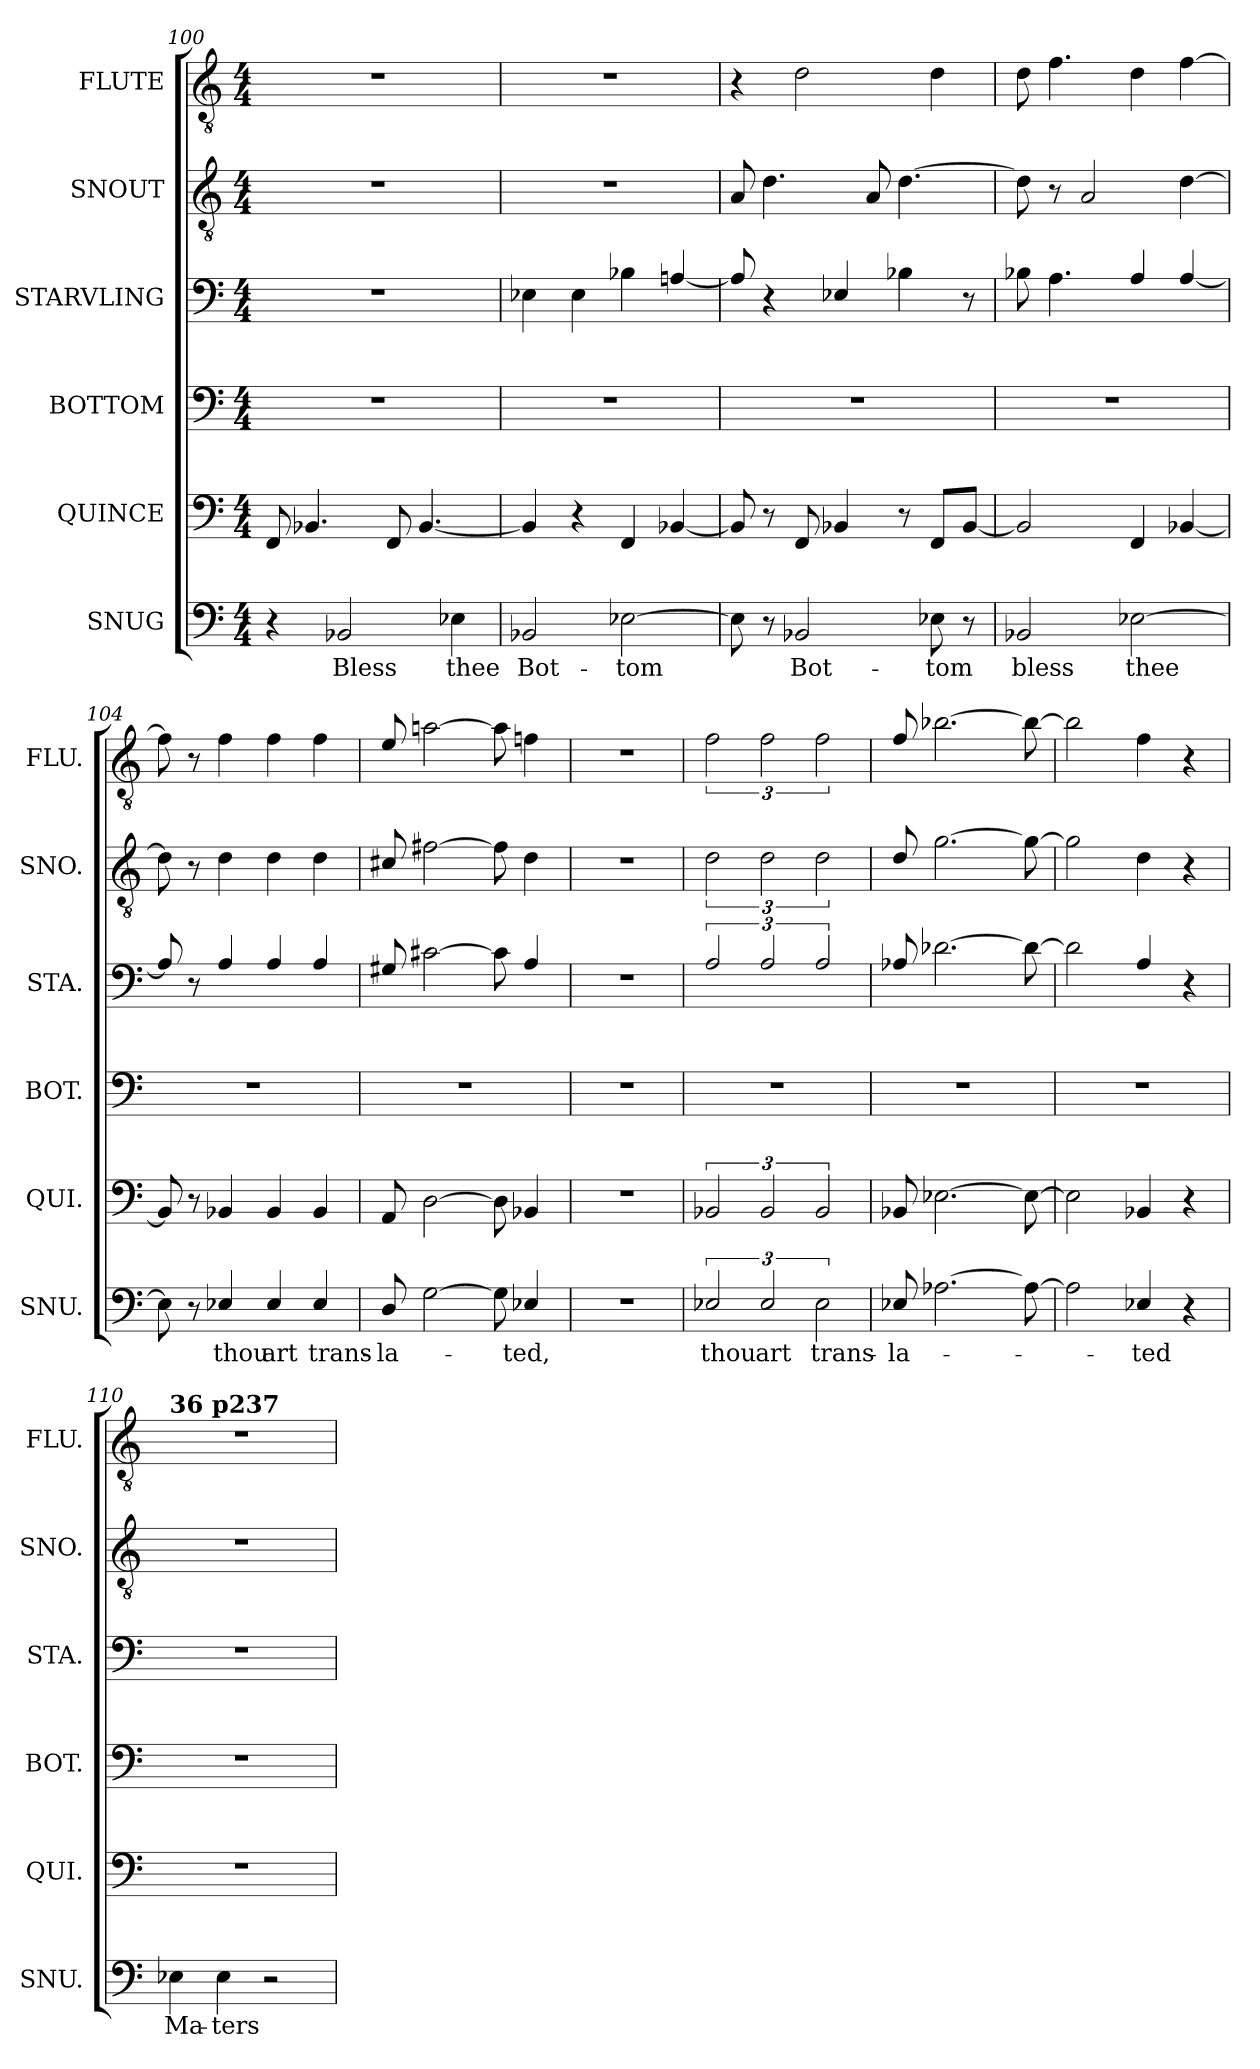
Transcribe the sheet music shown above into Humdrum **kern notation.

**kern	**text	**kern	**kern	**kern	**kern	**kern
*part6	*part6	*part5	*part4	*part3	*part2	*part1
*staff6	*staff6	*staff5	*staff4	*staff3	*staff2	*staff1
*I"SNUG	*	*I"QUINCE	*I"BOTTOM	*I"STARVLING	*I"SNOUT	*I"FLUTE
*I'SNU.	*	*I'QUI.	*I'BOT.	*I'STA.	*I'SNO.	*I'FLU.
*clefF4	*	*clefF4	*clefF4	*clefF4	*clefGv2	*clefGv2
*k[]	*	*k[]	*k[]	*k[]	*k[]	*k[]
*M4/4	*	*M4/4	*M4/4	*M4/4	*M4/4	*M4/4
=100	=100	=100	=100	=100	=100	=100
4r	.	8FF/	1r	1r	1r	1r
.	.	4.BB-X/	.	.	.	.
2BB-X/	Bless	.	.	.	.	.
.	.	8FF/	.	.	.	.
.	.	[4.BB-/	.	.	.	.
4E-X\	thee	.	.	.	.	.
=101	=101	=101	=101	=101	=101	=101
2BB-X/	Bot-	4BB-/]	1r	4E-X\	1r	1r
.	.	4r	.	4E-\	.	.
[2E-X\	-tom	4FF/	.	4B-X\	.	.
.	.	[4BB-X/	.	[4An/	.	.
!!LO:LB:g=z
=102	=102	=102	=102	=102	=102	=102
8E-\]	.	8BB-/]	1r	8A/]	8A/	4r
8r	.	8r	.	4r	4.d\	.
2BB-X/	Bot-	8FF/	.	.	.	2d\
.	.	4BB-X/	.	4E-X/	.	.
.	.	.	.	.	8A/	.
.	.	8r	.	4B-X\	[4.d\	.
8E-X\	-tom	8FF/L	.	.	.	4d\
8r	.	[8BB-/J	.	8r	.	.
=103	=103	=103	=103	=103	=103	=103
2BB-X/	bless	2BB-/]	1r	8B-X\	8d\]	8d\
.	.	.	.	4.A\	8r	4.f\
.	.	.	.	.	2A/	.
[2E-X\	thee	4FF/	.	4A/	.	4d\
.	.	[4BB-X/	.	[4A/	[4d\	[4f\
=104	=104	=104	=104	=104	=104	=104
8E-\]	.	8BB-/]	1r	8A/]	8d\]	8f\]
8r	.	8r	.	8r	8r	8r
4E-X/	thou	4BB-X/	.	4A/	4d\	4f\
4E-/	art	4BB-/	.	4A/	4d\	4f\
4E-/	trans-	4BB-/	.	4A/	4d\	4f\
=105	=105	=105	=105	=105	=105	=105
8D/	-la-	8AA/	1r	8G#X/	8c#X/	8e/
[2G\	.	[2D\	.	[2c#X\	[2f#X\	[2an\
8G\]	.	8D\]	.	8c#\]	8f#\]	8an\]
4E-X/	-ted,	4BB-X/	.	4A/	4d\	4fn\
=106	=106	=106	=106	=106	=106	=106
1r	.	1r	1r	1r	1r	1r
!!LO:PB:g=z
=107	=107	=107	=107	=107	=107	=107
3E-X/	thou	3BB-X/	1r	3A/	3d\	3f\
3E-/	art	3BB-/	.	3A/	3d\	3f\
3E-\	trans-	3BB-/	.	3A/	3d\	3f\
=108	=108	=108	=108	=108	=108	=108
8E-X/	-la-	8BB-X/	1r	8A-X/	8d/	8f/
[2.A-X\	.	[2.E-X\	.	[2.d-X\	[2.g\	[2.b-X\
8A-\_	.	8E-\_	.	8d-\_	8g\_	8b-\_
=109	=109	=109	=109	=109	=109	=109
2A-\]	.	2E-\]	1r	2d-\]	2g\]	2b-\]
4E-X/	-ted	4BB-X/	.	4A/	4d\	4f\
4r	.	4r	.	4r	4r	4r
=110	=110	=110	=110	=110	=110	=110
*	*	*	*	*	*	*MM178
!	!	!	!	!	!	!LO:TX:a:B:t=36 p237
4E-X\	Ma-	1r	1r	1r	1r	1r
4E-\	-ters	.	.	.	.	.
2r	.	.	.	.	.	.
=	=	=	=	=	=	=
*-	*-	*-	*-	*-	*-	*-
